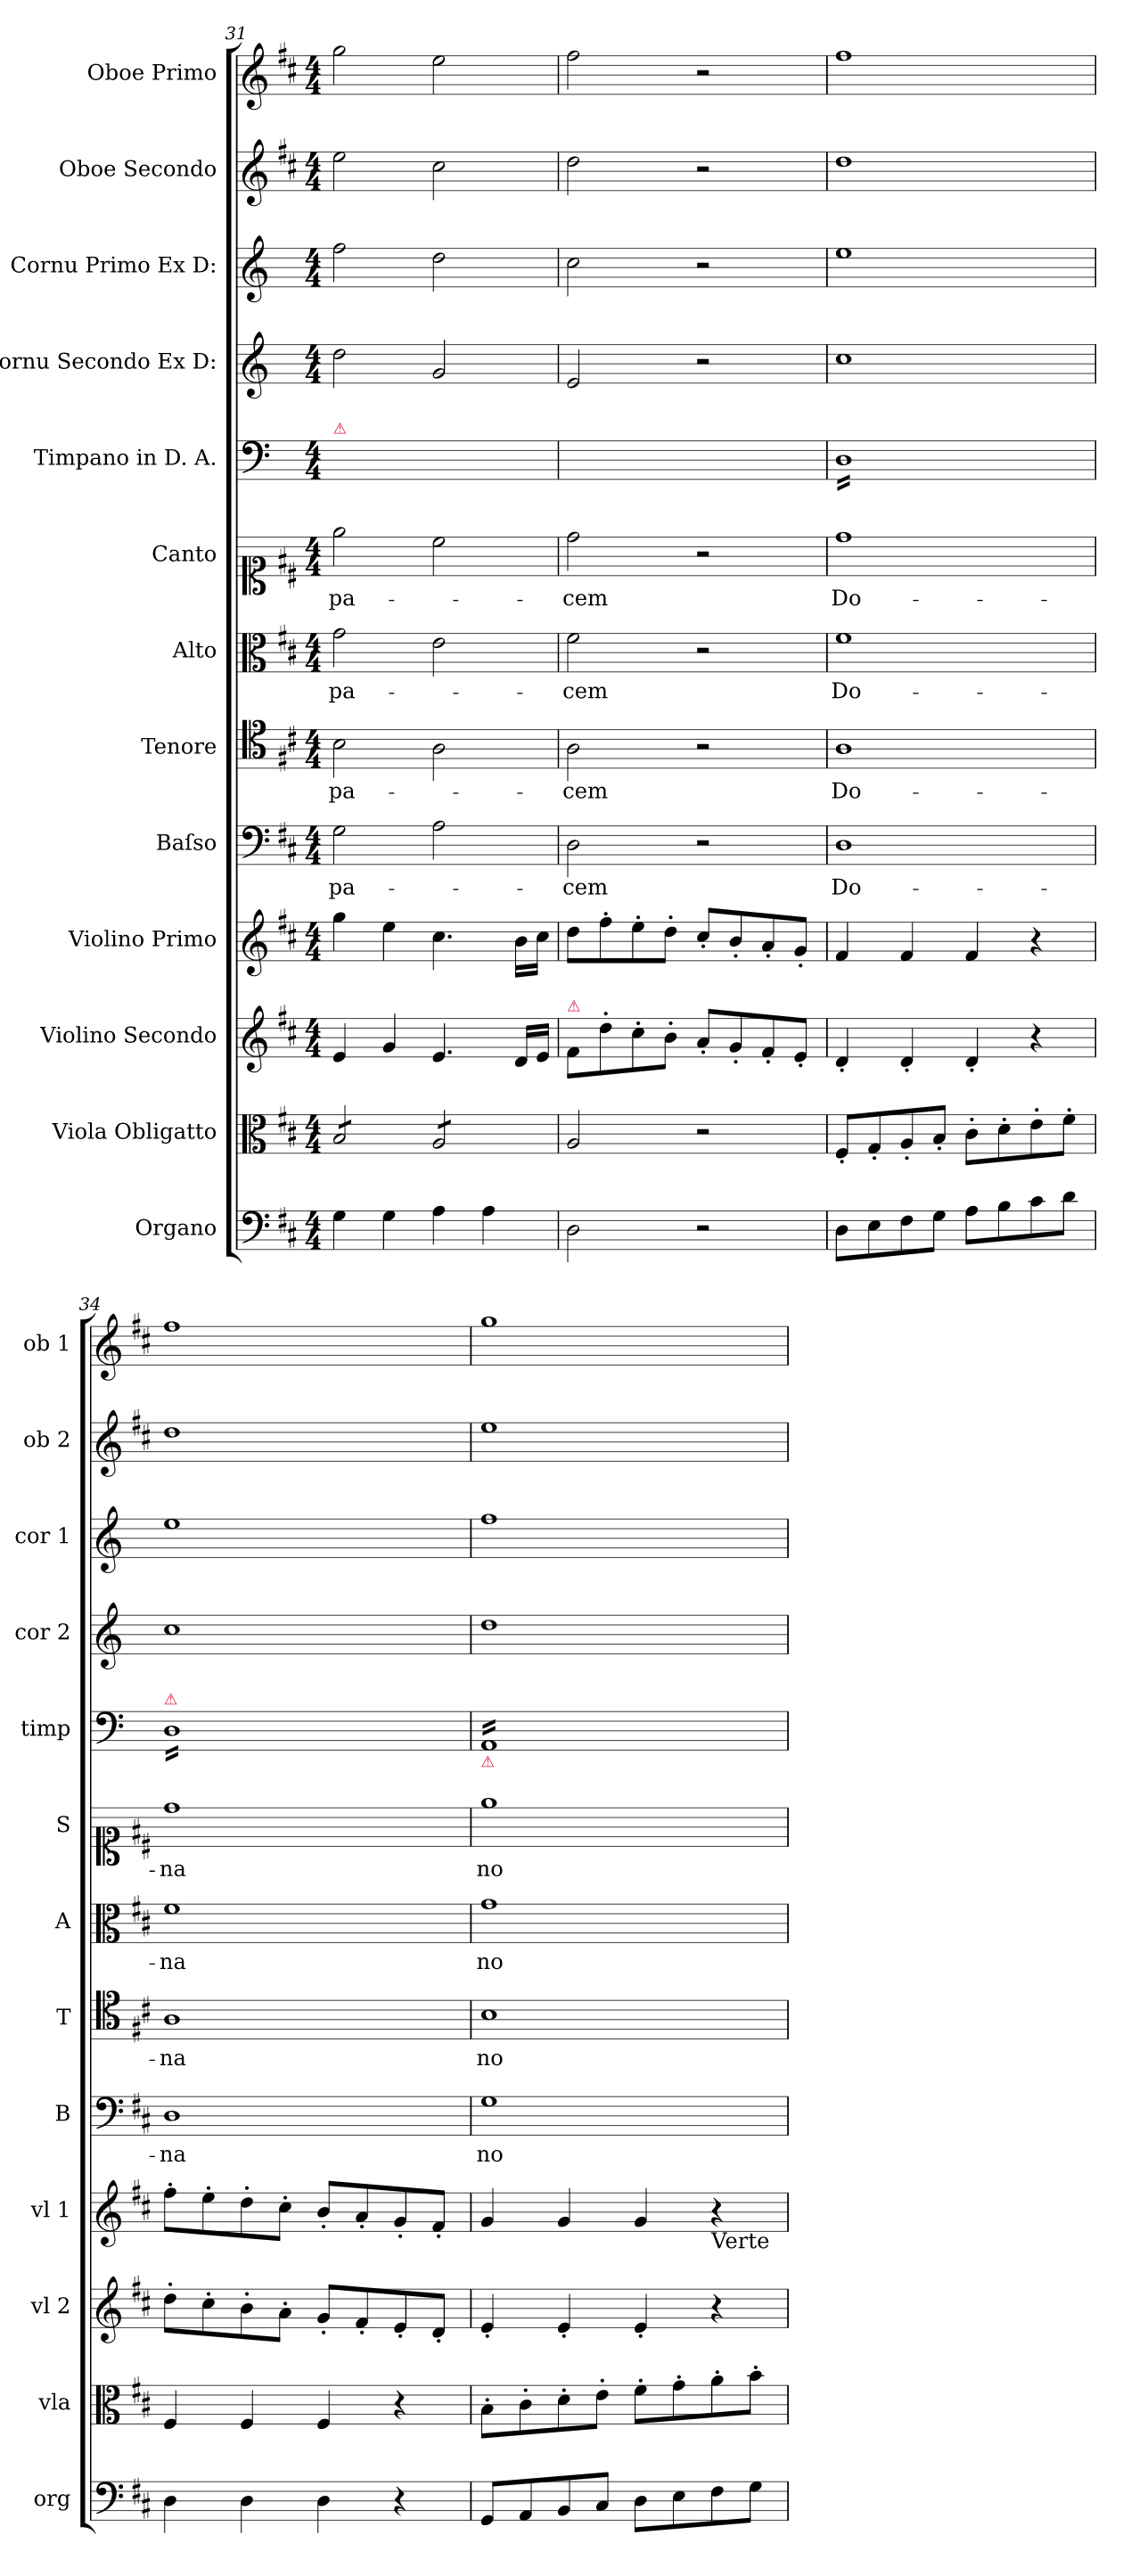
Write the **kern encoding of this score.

**kern	**kern	**kern	**kern	**kern	**text	**kern	**text	**kern	**text	**kern	**text	**kern	**kern	**kern	**kern	**kern
*part13	*part12	*part11	*part10	*part9	*part9	*part8	*part8	*part7	*part7	*part6	*part6	*part5	*part4	*part3	*part2	*part1
*staff13	*staff12	*staff11	*staff10	*staff9	*staff9	*staff8	*staff8	*staff7	*staff7	*staff6	*staff6	*staff5	*staff4	*staff3	*staff2	*staff1
*I"Organo	*I"Viola Obligatto	*I"Violino Secondo	*I"Violino Primo	*I"Baſso	*	*I"Tenore	*	*I"Alto	*	*I"Canto	*	*I"Timpano in D. A.	*I"Cornu Secondo Ex D:	*I"Cornu Primo Ex D:	*I"Oboe Secondo	*I"Oboe Primo
*I'org	*I'vla	*I'vl 2	*I'vl 1	*I'B	*	*I'T	*	*I'A	*	*I'S	*	*I'timp	*I'cor 2	*I'cor 1	*I'ob 2	*I'ob 1
*clefF4	*clefC3	*clefG2	*clefG2	*clefF4	*	*clefC4	*	*clefC3	*	*clefC1	*	*clefF4	*clefG2	*clefG2	*clefG2	*clefG2
*	*	*	*	*	*	*	*	*	*	*	*	*	*ITrd6c10	*ITrd6c10	*	*
*k[f#c#]	*k[f#c#]	*k[f#c#]	*k[f#c#]	*k[f#c#]	*	*k[f#c#]	*	*k[f#c#]	*	*k[f#c#]	*	*k[]	*k[f#c#]	*k[f#c#]	*k[f#c#]	*k[f#c#]
*D:	*D:	*D:	*D:	*D:	*	*D:	*	*D:	*	*D:	*	*	*	*	*D:	*D:
*M4/4	*M4/4	*M4/4	*M4/4	*M4/4	*	*M4/4	*	*M4/4	*	*M4/4	*	*M4/4	*M4/4	*M4/4	*M4/4	*M4/4
=31	=31	=31	=31	=31	=31	=31	=31	=31	=31	=31	=31	=31	=31	=31	=31	=31
!	!	!	!	!	!	!	!	!	!	!	!	!LO:TX:a:color=crimson:t=⚠	!	!	!	!
*	*tremolo	*	*	*	*	*	*	*	*	*	*	*	*	*	*	*
4G\	8B/L	4e/	4gg\	2G\	pa-	2B\	pa-	2g\	pa-	2ee\	pa-	1ryy	2e\	2g\	2ee\	2gg\
.	8B/	.	.	.	.	.	.	.	.	.	.	.	.	.	.	.
4G\	8B/	4g/	4ee\	.	.	.	.	.	.	.	.	.	.	.	.	.
.	8B/J	.	.	.	.	.	.	.	.	.	.	.	.	.	.	.
4A\	8A/L	4.e/	4.cc#\	2A\	.	2A\	.	2e\	.	2cc#\	.	.	2A/	2e\	2cc#\	2ee\
.	8A/	.	.	.	.	.	.	.	.	.	.	.	.	.	.	.
4A\	8A/	.	.	.	.	.	.	.	.	.	.	.	.	.	.	.
.	8A/J	16d/LL	16b\LL	.	.	.	.	.	.	.	.	.	.	.	.	.
*	*Xtremolo	*	*	*	*	*	*	*	*	*	*	*	*	*	*	*
.	.	16e/JJ	16cc#\JJ	.	.	.	.	.	.	.	.	.	.	.	.	.
=32	=32	=32	=32	=32	=32	=32	=32	=32	=32	=32	=32	=32	=32	=32	=32	=32
!	!	!LO:TX:a:color=crimson:t=⚠	!	!	!	!	!	!	!	!	!	!	!	!	!	!
2D\	2A/	8f#/L	8dd\L	2D\	-cem	2A\	-cem	2f#\	-cem	2dd\	-cem	1ryy	2F#/	2d\	2dd\	2ff#\
.	.	8dd'\	8ff#'\	.	.	.	.	.	.	.	.	.	.	.	.	.
.	.	8cc#'\	8ee'\	.	.	.	.	.	.	.	.	.	.	.	.	.
.	.	8b'\J	8dd'\J	.	.	.	.	.	.	.	.	.	.	.	.	.
2r	2r	8a'/L	8cc#'/L	2r	.	2r	.	2r	.	2r	.	.	2r	2r	2r	2r
.	.	8g'/	8b'/	.	.	.	.	.	.	.	.	.	.	.	.	.
.	.	8f#'/	8a'/	.	.	.	.	.	.	.	.	.	.	.	.	.
.	.	8e'/J	8g'/J	.	.	.	.	.	.	.	.	.	.	.	.	.
=33	=33	=33	=33	=33	=33	=33	=33	=33	=33	=33	=33	=33	=33	=33	=33	=33
!	!	!	!	!	!	!	!	!	!	!	!	!LO:TX:a:color=crimson:t=⚠	!	!	!	!
*	*	*	*	*	*	*	*	*	*	*	*	*tremolo	*	*	*	*
8D\L	8F#'/L	4d'/	4f#/	1D	Do-	1A	Do-	1f#	Do-	1dd	Do-	16DLL	1d	1f#	1dd	1ff#
.	.	.	.	.	.	.	.	.	.	.	.	16D	.	.	.	.
8E\	8G'/	.	.	.	.	.	.	.	.	.	.	16D	.	.	.	.
.	.	.	.	.	.	.	.	.	.	.	.	16D	.	.	.	.
8F#\	8A'/	4d'/	4f#/	.	.	.	.	.	.	.	.	16D	.	.	.	.
.	.	.	.	.	.	.	.	.	.	.	.	16D	.	.	.	.
8G\J	8B'/J	.	.	.	.	.	.	.	.	.	.	16D	.	.	.	.
.	.	.	.	.	.	.	.	.	.	.	.	16D	.	.	.	.
8A\L	8c#'\L	4d'/	4f#/	.	.	.	.	.	.	.	.	16D	.	.	.	.
.	.	.	.	.	.	.	.	.	.	.	.	16D	.	.	.	.
8B\	8d'\	.	.	.	.	.	.	.	.	.	.	16D	.	.	.	.
.	.	.	.	.	.	.	.	.	.	.	.	16D	.	.	.	.
8c#\	8e'\	4r	4r	.	.	.	.	.	.	.	.	16D	.	.	.	.
.	.	.	.	.	.	.	.	.	.	.	.	16D	.	.	.	.
8d\J	8f#'\J	.	.	.	.	.	.	.	.	.	.	16D	.	.	.	.
.	.	.	.	.	.	.	.	.	.	.	.	16DJJ	.	.	.	.
=34	=34	=34	=34	=34	=34	=34	=34	=34	=34	=34	=34	=34	=34	=34	=34	=34
!	!	!	!	!	!	!	!	!	!	!	!	!LO:TX:a:color=crimson:t=⚠	!	!	!	!
4D\	4F#/	8dd'\L	8ff#'\L	1D	-na	1A	-na	1f#	-na	1dd	-na	16DLL	1d	1f#	1dd	1ff#
.	.	.	.	.	.	.	.	.	.	.	.	16D	.	.	.	.
.	.	8cc#'\	8ee'\	.	.	.	.	.	.	.	.	16D	.	.	.	.
.	.	.	.	.	.	.	.	.	.	.	.	16D	.	.	.	.
4D\	4F#/	8b'\	8dd'\	.	.	.	.	.	.	.	.	16D	.	.	.	.
.	.	.	.	.	.	.	.	.	.	.	.	16D	.	.	.	.
.	.	8a'\J	8cc#'\J	.	.	.	.	.	.	.	.	16D	.	.	.	.
.	.	.	.	.	.	.	.	.	.	.	.	16D	.	.	.	.
4D\	4F#/	8g'/L	8b'/L	.	.	.	.	.	.	.	.	16D	.	.	.	.
.	.	.	.	.	.	.	.	.	.	.	.	16D	.	.	.	.
.	.	8f#'/	8a'/	.	.	.	.	.	.	.	.	16D	.	.	.	.
.	.	.	.	.	.	.	.	.	.	.	.	16D	.	.	.	.
4r	4r	8e'/	8g'/	.	.	.	.	.	.	.	.	16D	.	.	.	.
.	.	.	.	.	.	.	.	.	.	.	.	16D	.	.	.	.
.	.	8d'/J	8f#'/J	.	.	.	.	.	.	.	.	16D	.	.	.	.
.	.	.	.	.	.	.	.	.	.	.	.	16DJJ	.	.	.	.
=35	=35	=35	=35	=35	=35	=35	=35	=35	=35	=35	=35	=35	=35	=35	=35	=35
!	!	!	!	!	!	!	!	!	!	!	!	!LO:TX:b:color=crimson:t=⚠	!	!	!	!
8GG/L	8B'\L	4e'/	4g/	1G	no-	1B	no-	1g	no-	1ee	no-	16AALL	1e	1g	1ee	1gg
.	.	.	.	.	.	.	.	.	.	.	.	16AA	.	.	.	.
8AA/	8c#'\	.	.	.	.	.	.	.	.	.	.	16AA	.	.	.	.
.	.	.	.	.	.	.	.	.	.	.	.	16AA	.	.	.	.
8BB/	8d'\	4e'/	4g/	.	.	.	.	.	.	.	.	16AA	.	.	.	.
.	.	.	.	.	.	.	.	.	.	.	.	16AA	.	.	.	.
8C#/J	8e'\J	.	.	.	.	.	.	.	.	.	.	16AA	.	.	.	.
.	.	.	.	.	.	.	.	.	.	.	.	16AA	.	.	.	.
8D\L	8f#'\L	4e'/	4g/	.	.	.	.	.	.	.	.	16AA	.	.	.	.
.	.	.	.	.	.	.	.	.	.	.	.	16AA	.	.	.	.
8E\	8g'\	.	.	.	.	.	.	.	.	.	.	16AA	.	.	.	.
.	.	.	.	.	.	.	.	.	.	.	.	16AA	.	.	.	.
!	!	!	!LO:TX:b:t=Verte	!	!	!	!	!	!	!	!	!	!	!	!	!
8F#\	8a'\	4r	4r	.	.	.	.	.	.	.	.	16AA	.	.	.	.
.	.	.	.	.	.	.	.	.	.	.	.	16AA	.	.	.	.
8G\J	8b'\J	.	.	.	.	.	.	.	.	.	.	16AA	.	.	.	.
.	.	.	.	.	.	.	.	.	.	.	.	16AAJJ	.	.	.	.
*	*	*	*	*	*	*	*	*	*	*	*	*Xtremolo	*	*	*	*
=	=	=	=	=	=	=	=	=	=	=	=	=	=	=	=	=
*-	*-	*-	*-	*-	*-	*-	*-	*-	*-	*-	*-	*-	*-	*-	*-	*-
